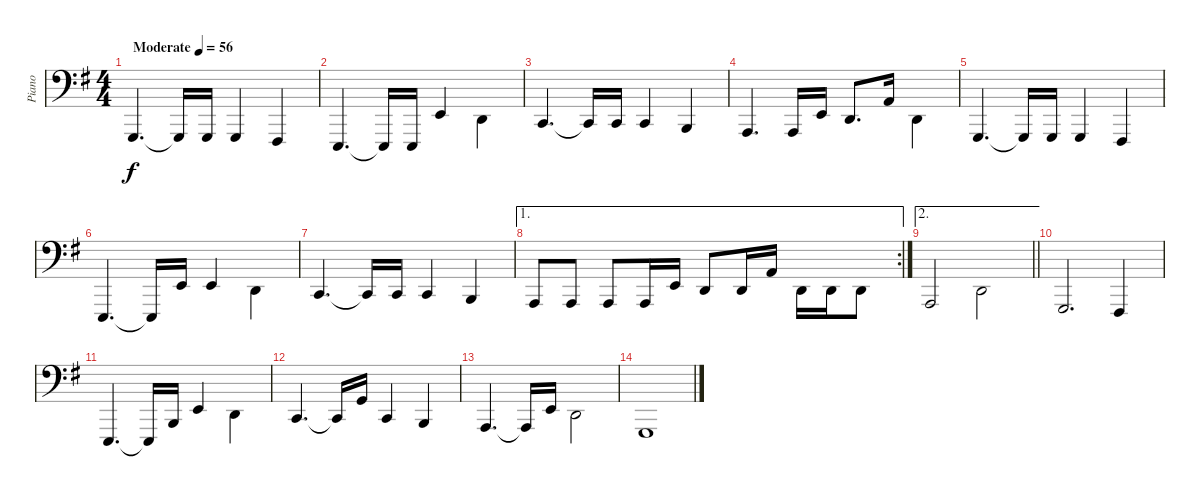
\track ("Piano" "Piano") {instrument brightacousticpiano}
\staff {score}
\tuning (C3 G2 D2 A1 E1 B0) {hide}
\ts (4 4)
\tempo (56 "Moderate")
\clef f4
\ks g
3.5.4{d dy f instrument brightacousticpiano} 3.5{t}.16 3.5.16 3.5.4 2.5.4 |
0.5.4{d} 0.5{t}.16 0.5.16 2.3.4 0.3.4{beam Down} |
3.4.4{d} 3.4{t}.16 3.4.16 3.4.4 2.4.4 |
0.4.4{d} 0.4.16 2.3.16 0.3.8{d} 2.2.16 0.3.4{beam Down} |
3.5.4{d} 3.5{t}.16 3.5.16 3.5.4 2.5.4 |
0.5.4{d} 0.5{t}.16 2.3.16 2.3.4 0.3.4{beam Down} |
3.4.4{d} 3.4{t}.16 3.4.16 3.4.4 2.4.4 |
\ae 1
\rc 2
0.4.8 0.4.8 0.4.8 0.4.16 2.3.16 0.3.8 0.3.16 2.2.16 0.3.16{beam Down} 0.3.16{beam Down} 0.3.8{beam Down} |
\ae 2
\barLineRight lightlight
0.4.2 0.3.2{beam Down} |
3.5.2{d} 2.5.4 |
0.5.4{d} 0.5{t}.16 2.4.16 2.3.4 0.3.4{beam Down} |
3.4.4{d} 3.4{t}.16 0.2.16 3.4.4 2.4.4 |
0.4.4{d} 0.4{t}.16 2.3.16 0.3.2{beam Down} |
3.5.1
